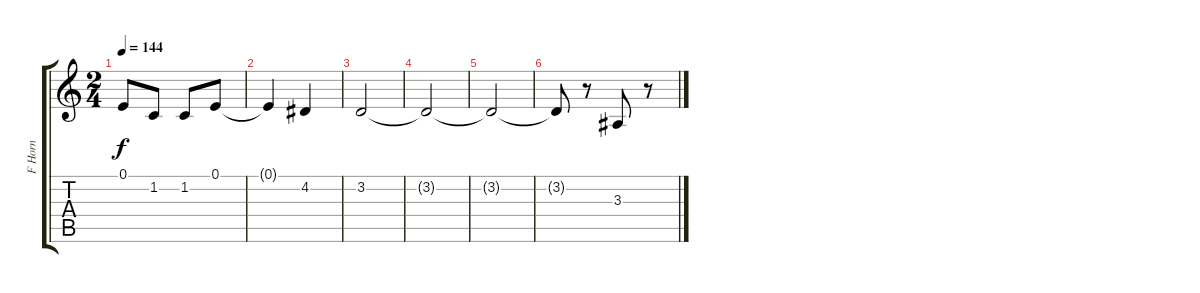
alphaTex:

\track ("F Horn              " "F Horn    ") {instrument frenchhorn}
\staff {score tabs}
\tuning (E4 B3 G3 D3 A2 E2) {hide}
\ts (2 4)
\tempo 144
\clef g2
\ks c
0.1.8{dy f} 1.2.8 1.2.8 0.1.8 |
0.1{t}.4 4.2.4 |
3.2.2 |
3.2{t}.2 |
3.2{t}.2 |
3.2{t}.8 r.8 3.3.8 r.8
